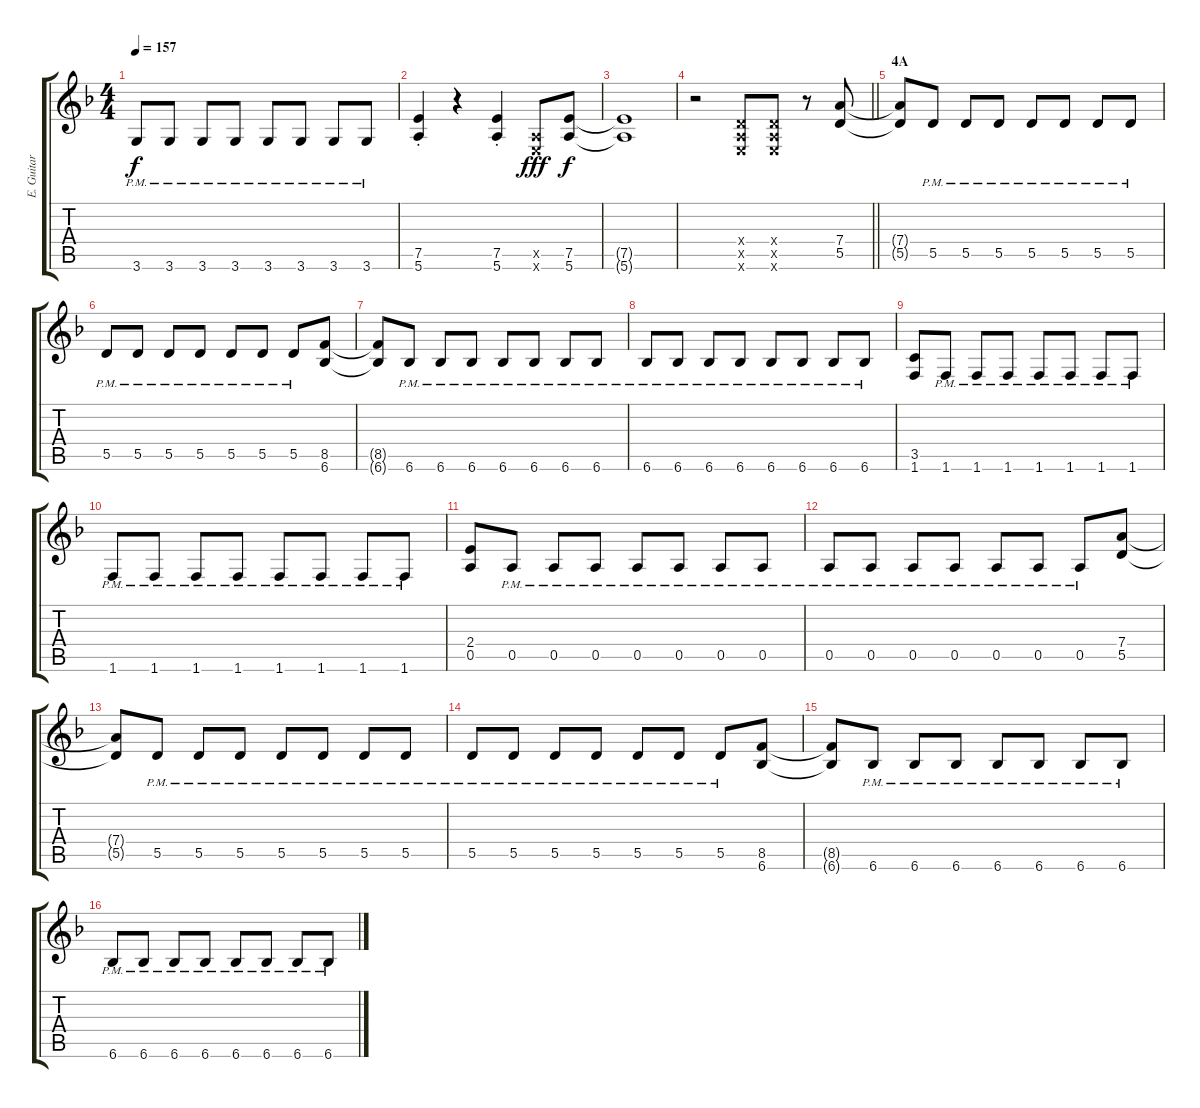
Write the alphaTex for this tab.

\track ("E. Guitar IV" "E. Guitar ") {instrument overdrivenguitar}
\staff {score tabs}
\tuning (E4 B3 G3 D3 A2 E2) {hide}
\ts (4 4)
\tempo 157
\clef g2
\ks f
3.6{pm}.8{dy f} 3.6{pm}.8 3.6{pm}.8 3.6{pm}.8 3.6{pm}.8 3.6{pm}.8 3.6{pm}.8 3.6{pm}.8 |
(7.5{st} 5.6{st}).4 r.4 (7.5{st} 5.6{st}).4 (0.5{x} 0.6{x}).8{dy fff} (7.5 5.6).8{dy f} |
(7.5{t} 5.6{t}).1 |
\barLineRight lightlight
r.2 (0.4{x} 0.5{x} 0.6{x}).8 (0.4{x} 0.5{x} 0.6{x}).8 r.8 (7.4 5.5).8 |
\section ("" "4A")
(7.4{t} 5.5{t}).8 5.5{pm}.8 5.5{pm}.8 5.5{pm}.8 5.5{pm}.8 5.5{pm}.8 5.5{pm}.8 5.5{pm}.8 |
5.5{pm}.8 5.5{pm}.8 5.5{pm}.8 5.5{pm}.8 5.5{pm}.8 5.5{pm}.8 5.5{pm}.8 (8.5 6.6).8 |
(8.5{t} 6.6{t}).8 6.6{pm}.8 6.6{pm}.8 6.6{pm}.8 6.6{pm}.8 6.6{pm}.8 6.6{pm}.8 6.6{pm}.8 |
6.6{pm}.8 6.6{pm}.8 6.6{pm}.8 6.6{pm}.8 6.6{pm}.8 6.6{pm}.8 6.6{pm}.8 6.6{pm}.8 |
(3.5 1.6).8 1.6{pm}.8 1.6{pm}.8 1.6{pm}.8 1.6{pm}.8 1.6{pm}.8 1.6{pm}.8 1.6{pm}.8 |
1.6{pm}.8 1.6{pm}.8 1.6{pm}.8 1.6{pm}.8 1.6{pm}.8 1.6{pm}.8 1.6{pm}.8 1.6{pm}.8 |
(2.4 0.5).8 0.5{pm}.8 0.5{pm}.8 0.5{pm}.8 0.5{pm}.8 0.5{pm}.8 0.5{pm}.8 0.5{pm}.8 |
0.5{pm}.8 0.5{pm}.8 0.5{pm}.8 0.5{pm}.8 0.5{pm}.8 0.5{pm}.8 0.5{pm}.8 (7.4 5.5).8 |
(7.4{t} 5.5{t}).8 5.5{pm}.8 5.5{pm}.8 5.5{pm}.8 5.5{pm}.8 5.5{pm}.8 5.5{pm}.8 5.5{pm}.8 |
5.5{pm}.8 5.5{pm}.8 5.5{pm}.8 5.5{pm}.8 5.5{pm}.8 5.5{pm}.8 5.5{pm}.8 (8.5 6.6).8 |
(8.5{t} 6.6{t}).8 6.6{pm}.8 6.6{pm}.8 6.6{pm}.8 6.6{pm}.8 6.6{pm}.8 6.6{pm}.8 6.6{pm}.8 |
6.6{pm}.8 6.6{pm}.8 6.6{pm}.8 6.6{pm}.8 6.6{pm}.8 6.6{pm}.8 6.6{pm}.8 6.6{pm}.8
